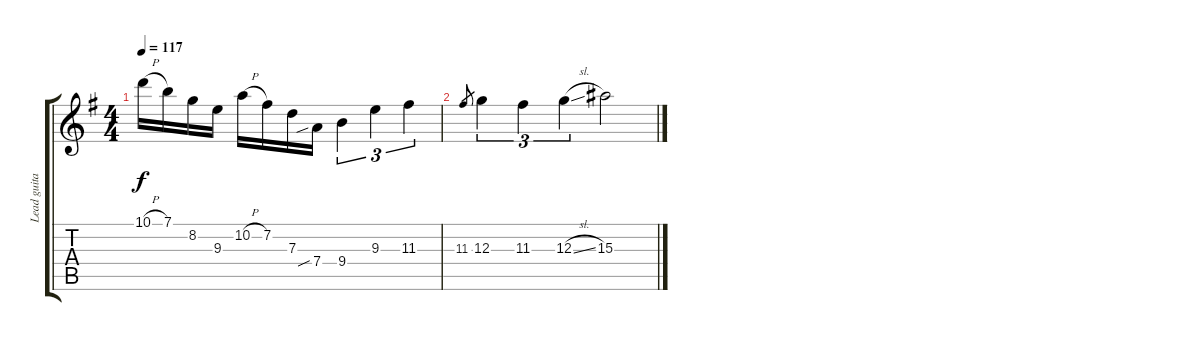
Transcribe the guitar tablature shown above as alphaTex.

\track ("Lead guitar" "Lead guita") {instrument overdrivenguitar}
\staff {score tabs}
\tuning (E4 B3 G3 D3 A2 E2) {hide}
\ts (4 4)
\tempo 117
\clef g2
\ks g
10.1{h}.16{dy f} 7.1.16 8.2.16 9.3.16 10.2{h}.16 7.2.16 7.3.16 7.4{sib}.16 9.4.4{tu (3 2)} 9.3.4{tu (3 2)} 11.3.4{tu (3 2)} |
11.3.8{gr} 12.3.4{tu (3 2)} 11.3.4{tu (3 2)} 12.3{sl}.4{tu (3 2)} 15.3.2
